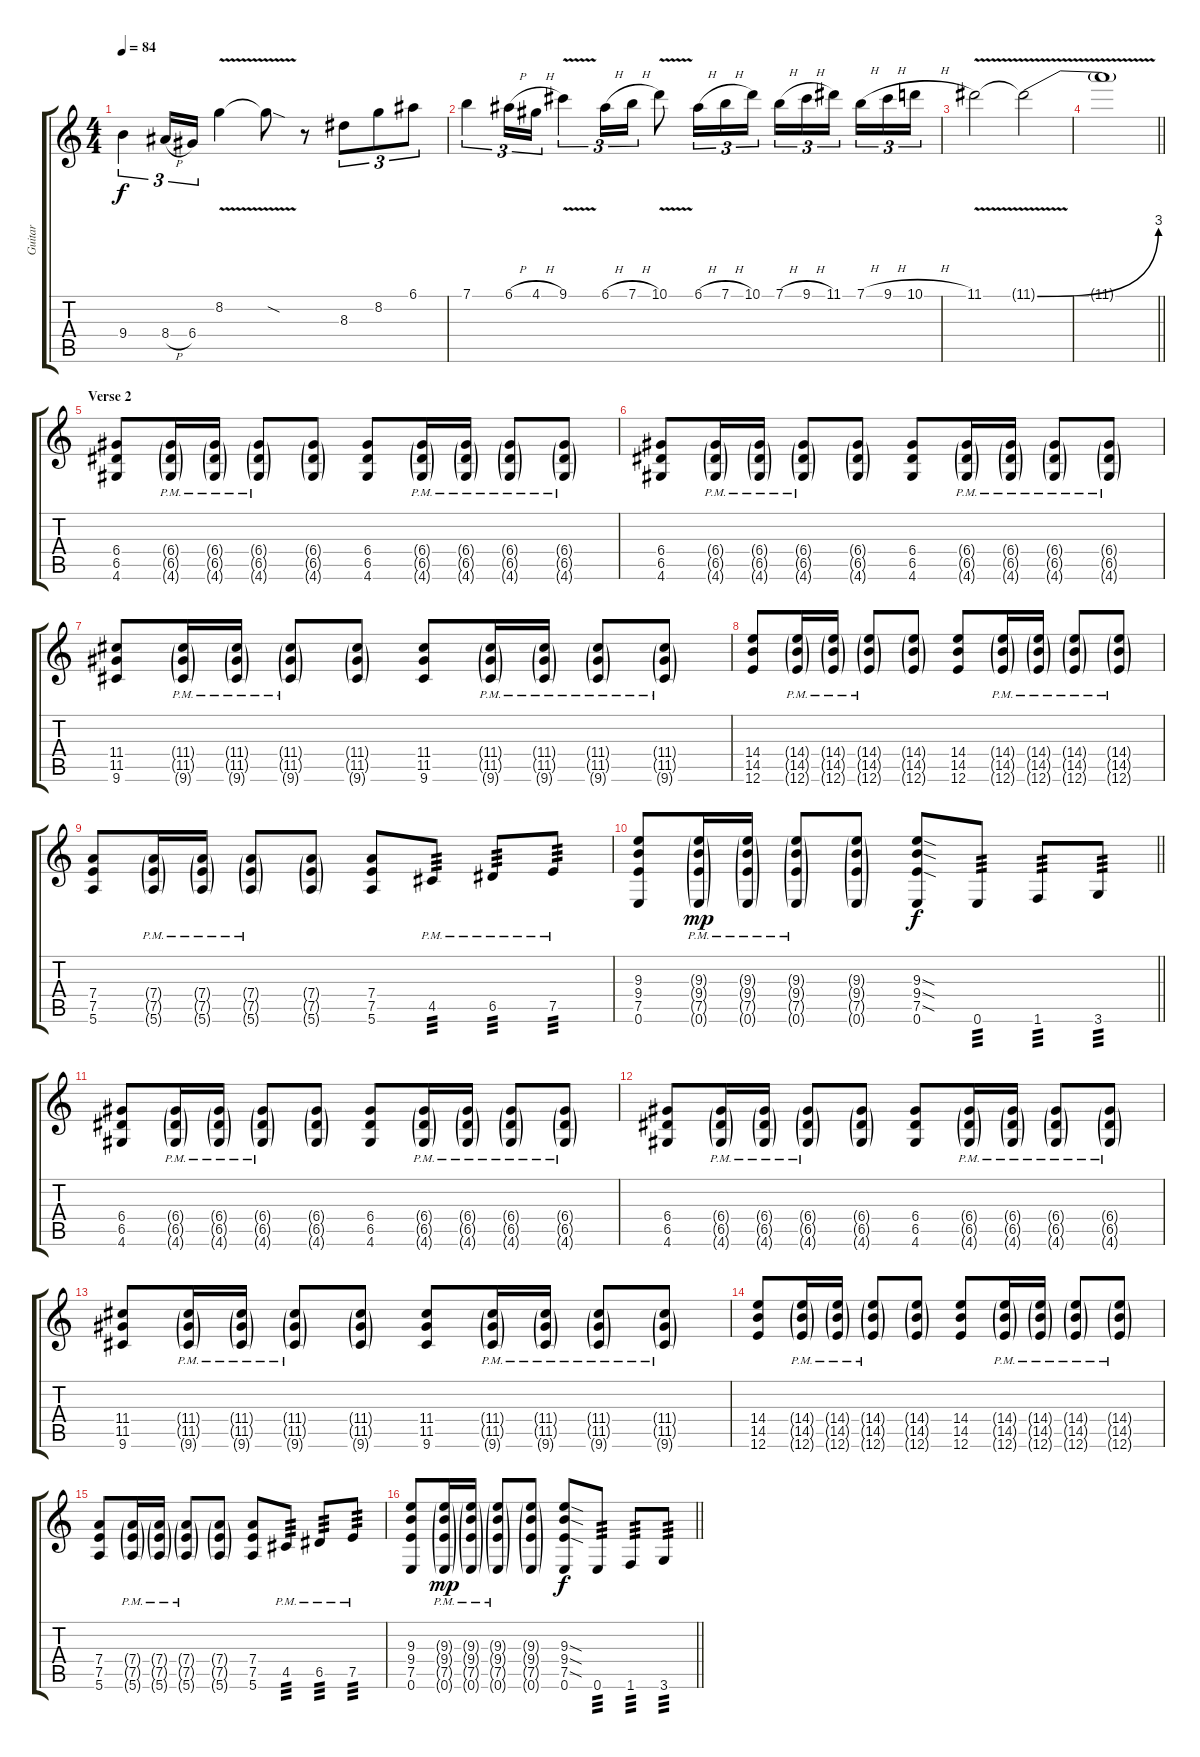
\track ("Guitar" "Guitar") {instrument overdrivenguitar}
\staff {score tabs}
\tuning (E4 B3 G3 D3 A2 E2) {hide}
\ts (4 4)
\tempo 84
\clef g2
\ks c
9.4.4{tu (3 2) dy f} 8.4{h}.16{tu (3 2)} 6.4.16{tu (3 2)} 8.2{v}.4 8.2{sod t}.8 r.8 8.3.8{tu (3 2)} 8.2.8{tu (3 2)} 6.1.8{tu (3 2)} |
7.1.4{tu (3 2)} 6.1{h}.16{tu (3 2)} 4.1{h}.16{tu (3 2)} 9.1{v}.4{tu (3 2)} 6.1{h}.16{tu (3 2)} 7.1{h}.16{tu (3 2)} 10.1{v}.8 6.1{h}.16{tu (3 2)} 7.1{h}.16{tu (3 2)} 10.1.16{tu (3 2)} 7.1{h}.16{tu (3 2)} 9.1{h}.16{tu (3 2)} 11.1.16{tu (3 2) beam splitsecondary} 7.1{h}.16{tu (3 2)} 9.1{h}.16{tu (3 2)} 10.1{h}.16{tu (3 2)} |
11.1{v}.2 11.1{be (bend 0 0 60 12) v t}.2 |
\barLineRight lightlight
11.1{t}.1 |
\section ("" "Verse 2")
(6.4 6.5 4.6).8 (6.4{g pm} 6.5{g pm} 4.6{g pm}).16 (6.4{g pm} 6.5{g pm} 4.6{g pm}).16 (6.4{g pm} 6.5{g pm} 4.6{g pm}).8 (6.4{g} 6.5{g} 4.6{g}).8 (6.4 6.5 4.6).8 (6.4{g pm} 6.5{g pm} 4.6{g pm}).16 (6.4{g pm} 6.5{g pm} 4.6{g pm}).16 (6.4{g pm} 6.5{g pm} 4.6{g pm}).8 (6.4{g pm} 6.5{g pm} 4.6{g pm}).8 |
(6.4 6.5 4.6).8 (6.4{g pm} 6.5{g pm} 4.6{g pm}).16 (6.4{g pm} 6.5{g pm} 4.6{g pm}).16 (6.4{g pm} 6.5{g pm} 4.6{g pm}).8 (6.4{g} 6.5{g} 4.6{g}).8 (6.4 6.5 4.6).8 (6.4{g pm} 6.5{g pm} 4.6{g pm}).16 (6.4{g pm} 6.5{g pm} 4.6{g pm}).16 (6.4{g pm} 6.5{g pm} 4.6{g pm}).8 (6.4{g pm} 6.5{g pm} 4.6{g pm}).8 |
(11.4 11.5 9.6).8 (11.4{g pm} 11.5{g pm} 9.6{g pm}).16 (11.4{g pm} 11.5{g pm} 9.6{g pm}).16 (11.4{g pm} 11.5{g pm} 9.6{g pm}).8 (11.4{g} 11.5{g} 9.6{g}).8 (11.4 11.5 9.6).8 (11.4{g pm} 11.5{g pm} 9.6{g pm}).16 (11.4{g pm} 11.5{g pm} 9.6{g pm}).16 (11.4{g pm} 11.5{g pm} 9.6{g pm}).8 (11.4{g pm} 11.5{g pm} 9.6{g pm}).8 |
(14.4 14.5 12.6).8 (14.4{g pm} 14.5{g pm} 12.6{g pm}).16 (14.4{g pm} 14.5{g pm} 12.6{g pm}).16 (14.4{g pm} 14.5{g pm} 12.6{g pm}).8 (14.4{g} 14.5{g} 12.6{g}).8 (14.4 14.5 12.6).8 (14.4{g pm} 14.5{g pm} 12.6{g pm}).16 (14.4{g pm} 14.5{g pm} 12.6{g pm}).16 (14.4{g pm} 14.5{g pm} 12.6{g pm}).8 (14.4{g pm} 14.5{g pm} 12.6{g pm}).8 |
(7.4 7.5 5.6).8 (7.4{g pm} 7.5{g pm} 5.6{g pm}).16 (7.4{g pm} 7.5{g pm} 5.6{g pm}).16 (7.4{g pm} 7.5{g pm} 5.6{g pm}).8 (7.4{g} 7.5{g} 5.6{g}).8 (7.4 7.5 5.6).8 4.5{pm}.8{tp 3} 6.5{pm}.8{tp 3} 7.5{pm}.8{tp 3} |
\barLineRight lightlight
(9.3 9.4 7.5 0.6).8 (9.3{g} 9.4{g pm} 7.5{g pm} 0.6{g pm}).16{dy mp} (9.3{g} 9.4{g pm} 7.5{g pm} 0.6{g pm}).16 (9.3{g} 9.4{g pm} 7.5{g pm} 0.6{g pm}).8 (9.3{g} 9.4{g} 7.5{g} 0.6{g}).8 (9.3{sod} 9.4{sod} 7.5{sod} 0.6).8{dy f} 0.6.8{tp 3} 1.6.8{tp 3} 3.6.8{tp 3} |
(6.4 6.5 4.6).8 (6.4{g pm} 6.5{g pm} 4.6{g pm}).16 (6.4{g pm} 6.5{g pm} 4.6{g pm}).16 (6.4{g pm} 6.5{g pm} 4.6{g pm}).8 (6.4{g} 6.5{g} 4.6{g}).8 (6.4 6.5 4.6).8 (6.4{g pm} 6.5{g pm} 4.6{g pm}).16 (6.4{g pm} 6.5{g pm} 4.6{g pm}).16 (6.4{g pm} 6.5{g pm} 4.6{g pm}).8 (6.4{g pm} 6.5{g pm} 4.6{g pm}).8 |
(6.4 6.5 4.6).8 (6.4{g pm} 6.5{g pm} 4.6{g pm}).16 (6.4{g pm} 6.5{g pm} 4.6{g pm}).16 (6.4{g pm} 6.5{g pm} 4.6{g pm}).8 (6.4{g} 6.5{g} 4.6{g}).8 (6.4 6.5 4.6).8 (6.4{g pm} 6.5{g pm} 4.6{g pm}).16 (6.4{g pm} 6.5{g pm} 4.6{g pm}).16 (6.4{g pm} 6.5{g pm} 4.6{g pm}).8 (6.4{g pm} 6.5{g pm} 4.6{g pm}).8 |
(11.4 11.5 9.6).8 (11.4{g pm} 11.5{g pm} 9.6{g pm}).16 (11.4{g pm} 11.5{g pm} 9.6{g pm}).16 (11.4{g pm} 11.5{g pm} 9.6{g pm}).8 (11.4{g} 11.5{g} 9.6{g}).8 (11.4 11.5 9.6).8 (11.4{g pm} 11.5{g pm} 9.6{g pm}).16 (11.4{g pm} 11.5{g pm} 9.6{g pm}).16 (11.4{g pm} 11.5{g pm} 9.6{g pm}).8 (11.4{g pm} 11.5{g pm} 9.6{g pm}).8 |
(14.4 14.5 12.6).8 (14.4{g pm} 14.5{g pm} 12.6{g pm}).16 (14.4{g pm} 14.5{g pm} 12.6{g pm}).16 (14.4{g pm} 14.5{g pm} 12.6{g pm}).8 (14.4{g} 14.5{g} 12.6{g}).8 (14.4 14.5 12.6).8 (14.4{g pm} 14.5{g pm} 12.6{g pm}).16 (14.4{g pm} 14.5{g pm} 12.6{g pm}).16 (14.4{g pm} 14.5{g pm} 12.6{g pm}).8 (14.4{g pm} 14.5{g pm} 12.6{g pm}).8 |
(7.4 7.5 5.6).8 (7.4{g pm} 7.5{g pm} 5.6{g pm}).16 (7.4{g pm} 7.5{g pm} 5.6{g pm}).16 (7.4{g pm} 7.5{g pm} 5.6{g pm}).8 (7.4{g} 7.5{g} 5.6{g}).8 (7.4 7.5 5.6).8 4.5{pm}.8{tp 3} 6.5{pm}.8{tp 3} 7.5{pm}.8{tp 3} |
\barLineRight lightlight
(9.3 9.4 7.5 0.6).8 (9.3{g} 9.4{g pm} 7.5{g pm} 0.6{g pm}).16{dy mp} (9.3{g} 9.4{g pm} 7.5{g pm} 0.6{g pm}).16 (9.3{g} 9.4{g pm} 7.5{g pm} 0.6{g pm}).8 (9.3{g} 9.4{g} 7.5{g} 0.6{g}).8 (9.3{sod} 9.4{sod} 7.5{sod} 0.6).8{dy f} 0.6.8{tp 3} 1.6.8{tp 3} 3.6.8{tp 3}
